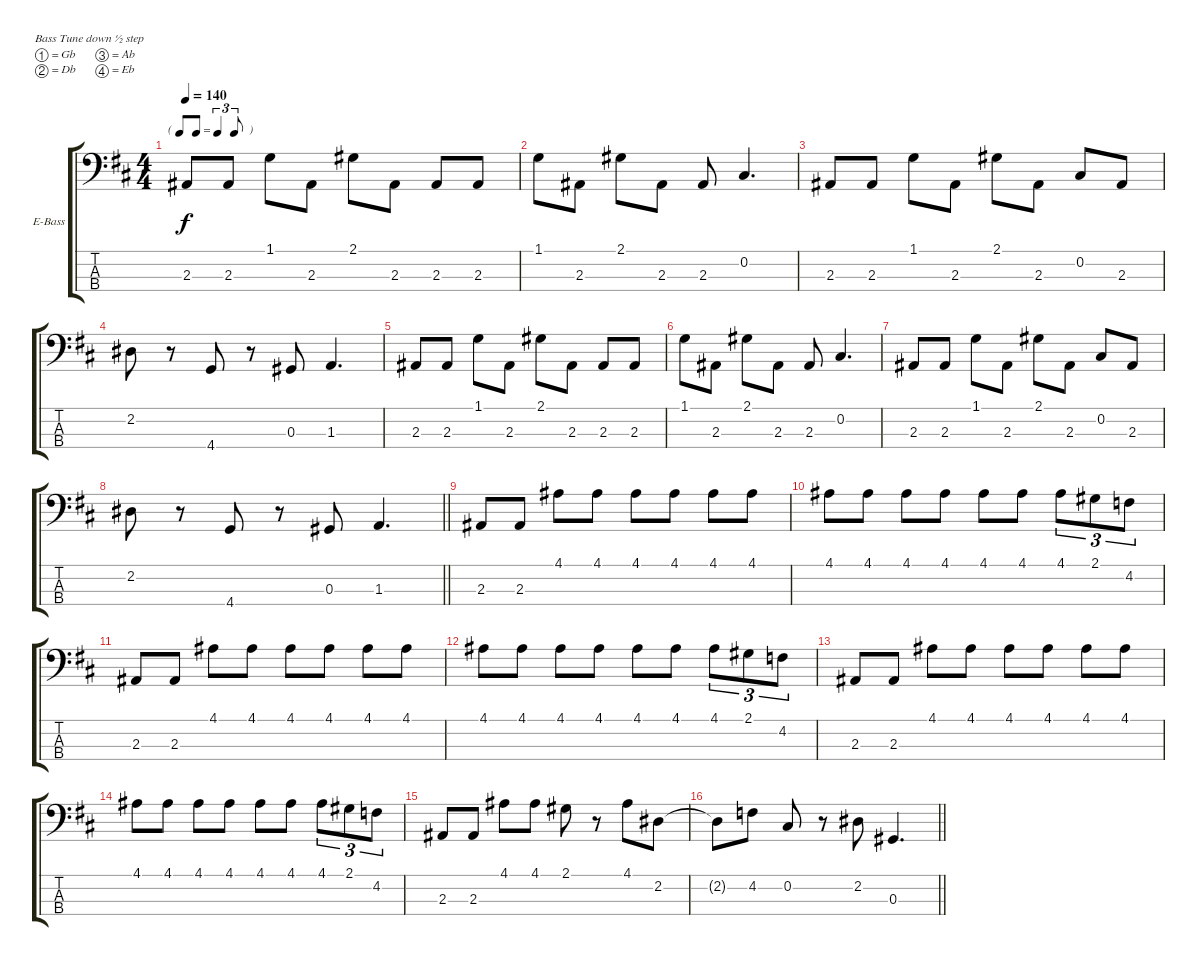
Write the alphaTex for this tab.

\bracketExtendMode groupsimilarinstruments
\firstSystemTrackNameOrientation horizontal
\otherSystemsTrackNameOrientation horizontal
\track (" Bass" "E-Bass") {instrument electricbasspick}
\staff {score tabs}
\tuning (Gb2 Db2 Ab1 Eb1)
\ts (4 4)
\tf triplet8th
\section ("" " ")
\tempo 140
\clef f4
\ks d
2.3.8{dy f} 2.3.8 1.1.8 2.3.8 2.1.8 2.3.8 2.3.8 2.3.8 |
1.1.8 2.3.8 2.1.8 2.3.8 2.3.8 0.2.4{d} |
2.3.8 2.3.8 1.1.8 2.3.8 2.1.8 2.3.8 0.2.8 2.3.8 |
2.2.8 r.8 4.4.8 r.8 0.3.8 1.3.4{d} |
2.3.8 2.3.8 1.1.8 2.3.8 2.1.8 2.3.8 2.3.8 2.3.8 |
1.1.8 2.3.8 2.1.8 2.3.8 2.3.8 0.2.4{d} |
2.3.8 2.3.8 1.1.8 2.3.8 2.1.8 2.3.8 0.2.8 2.3.8 |
\barLineRight lightlight
2.2.8 r.8 4.4.8 r.8 0.3.8 1.3.4{d} |
\section ("" " ")
2.3.8 2.3.8 4.1.8 4.1.8 4.1.8 4.1.8 4.1.8 4.1.8 |
4.1.8 4.1.8 4.1.8 4.1.8 4.1.8 4.1.8 4.1.8{tu (3 2)} 2.1.8{tu (3 2)} 4.2.8{tu (3 2)} |
2.3.8 2.3.8 4.1.8 4.1.8 4.1.8 4.1.8 4.1.8 4.1.8 |
4.1.8 4.1.8 4.1.8 4.1.8 4.1.8 4.1.8 4.1.8{tu (3 2)} 2.1.8{tu (3 2)} 4.2.8{tu (3 2)} |
2.3.8 2.3.8 4.1.8 4.1.8 4.1.8 4.1.8 4.1.8 4.1.8 |
4.1.8 4.1.8 4.1.8 4.1.8 4.1.8 4.1.8 4.1.8{tu (3 2)} 2.1.8{tu (3 2)} 4.2.8{tu (3 2)} |
2.3.8 2.3.8 4.1.8 4.1.8 2.1.8 r.8 4.1.8 2.2.8 |
\barLineRight lightlight
2.2{t}.8 4.2.8 0.2.8 r.8 2.2.8 0.3.4{d}
